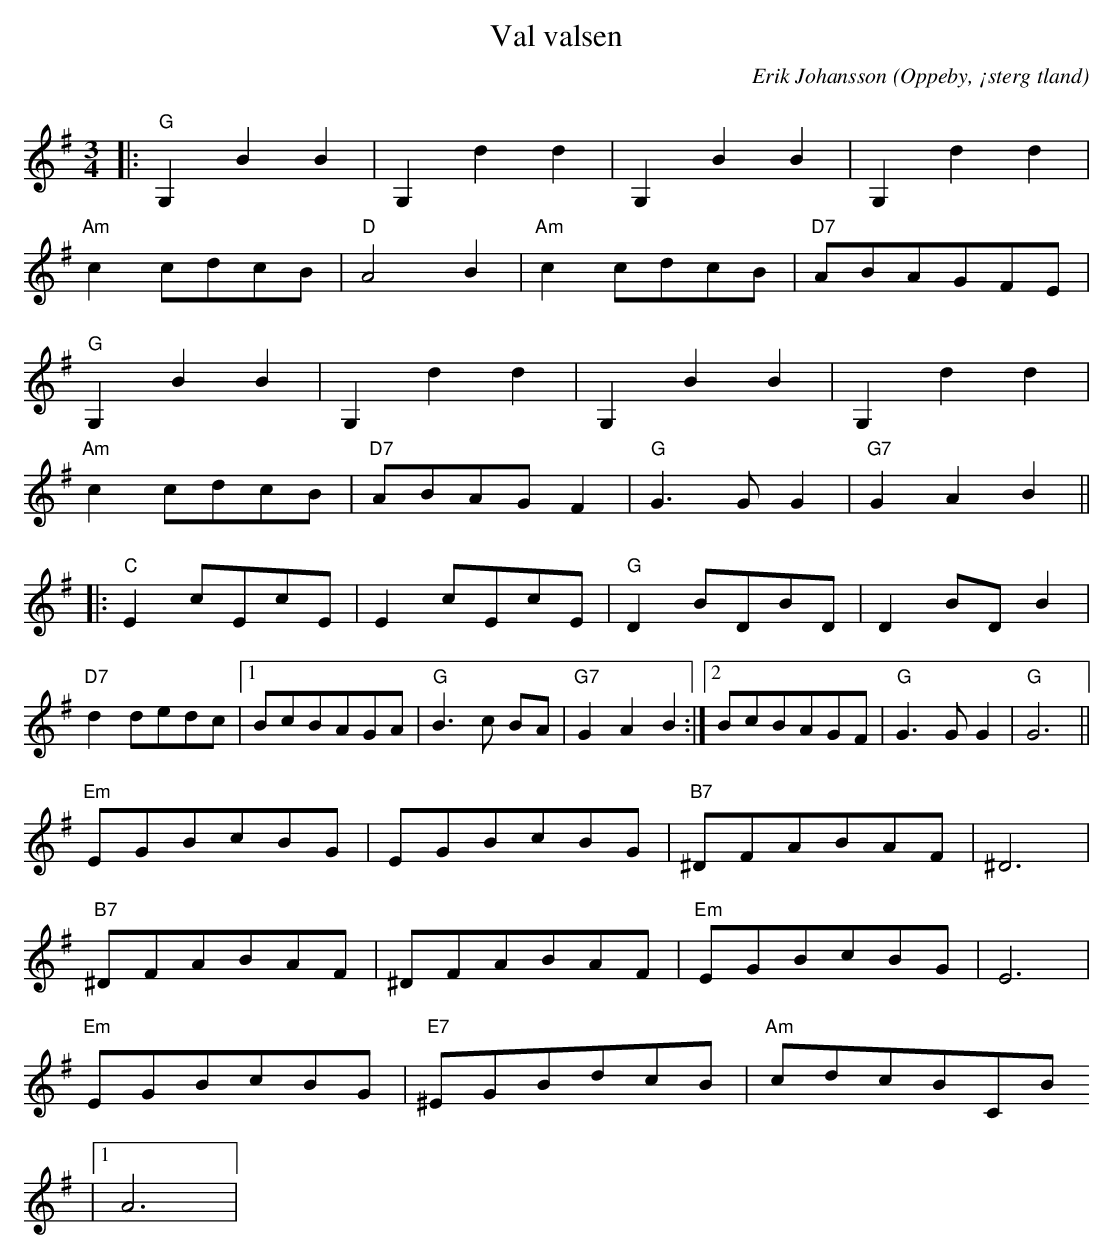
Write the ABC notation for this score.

X:1
T:Val valsen
C:Erik Johansson
O:Oppeby, ¡sterg tland
Q:140
M:3/4
L:1/8
K:G
|:"G"G,2B2B2|G,2d2d2 |G,2B2B2|G,2d2d2 |
"Am" c2 cdcB| "D" A4 B2 | "Am" c2 cdcB |"D7" ABAGFE |
"G"G,2B2B2|G,2d2d2 |G,2B2B2|G,2d2d2 |
"Am" c2 cdcB| "D7" ABAGF2 | "G" G3 G G2 |"G7" G2A2B2 ||
|:"C"E2 cEcE |E2 cEcE|"G" D2 BDBD |D2 BD B2 |
"D7"d2 dedc|1 BcBAGA|"G"B3 c BA|"G7" G2A2B2:|2 BcBAGF|"G" G3 G G2| "G" G6 ||
"Em" EGBcBG |EGBcBG |"B7"^DFABAF |^D6 |
"B7"^DFABAF |^DFABAF |"Em" EGBcBG |E6 |
"Em" EGBcBG |"E7"^EGBdcB |"Am"cdcBCB
|1 A6 |
